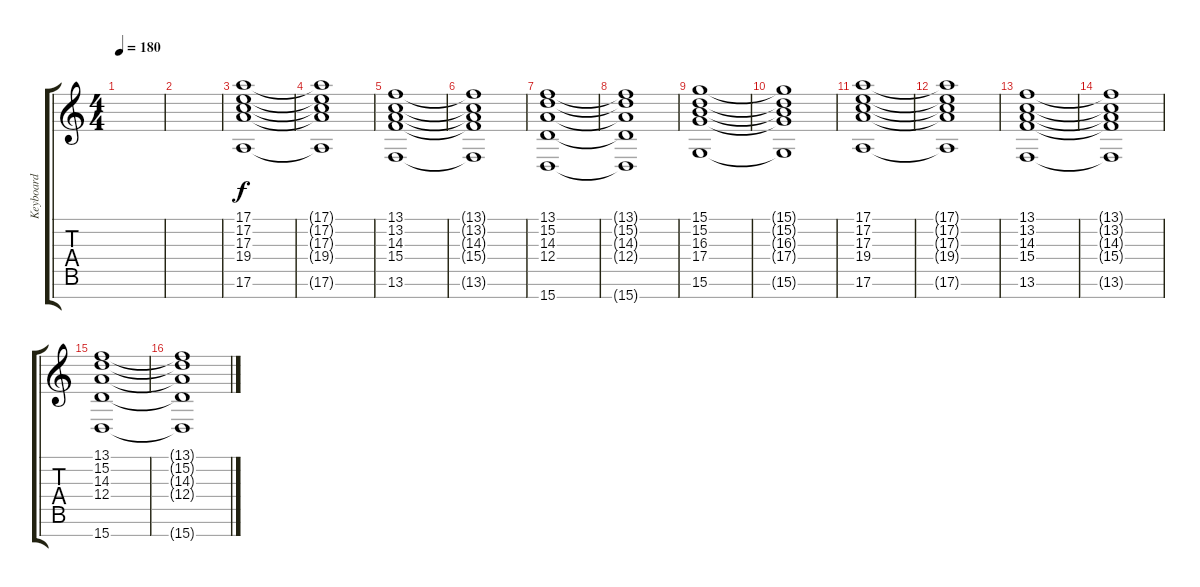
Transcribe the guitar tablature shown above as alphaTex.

\track ("Keyboard" "Keyboard") {instrument stringensemble2}
\staff {score tabs}
\tuning (E4 B3 G3 D3 A2 E2 B1) {hide}
\ts (4 4)
\tempo 180
\clef g2
\ks aminor
|
|
(17.1 17.2 17.3 19.4 17.6).1{dy f} |
(17.1{t} 17.2{t} 17.3{t} 19.4{t} 17.6{t}).1 |
(13.1 13.2 14.3 15.4 13.6).1 |
(13.1{t} 13.2{t} 14.3{t} 15.4{t} 13.6{t}).1 |
(13.1 15.2 14.3 12.4 15.7).1 |
(13.1{t} 15.2{t} 14.3{t} 12.4{t} 15.7{t}).1 |
(15.1 15.2 16.3 17.4 15.6).1 |
(15.1{t} 15.2{t} 16.3{t} 17.4{t} 15.6{t}).1 |
(17.1 17.2 17.3 19.4 17.6).1 |
(17.1{t} 17.2{t} 17.3{t} 19.4{t} 17.6{t}).1 |
(13.1 13.2 14.3 15.4 13.6).1 |
(13.1{t} 13.2{t} 14.3{t} 15.4{t} 13.6{t}).1 |
(13.1 15.2 14.3 12.4 15.7).1 |
(13.1{t} 15.2{t} 14.3{t} 12.4{t} 15.7{t}).1
